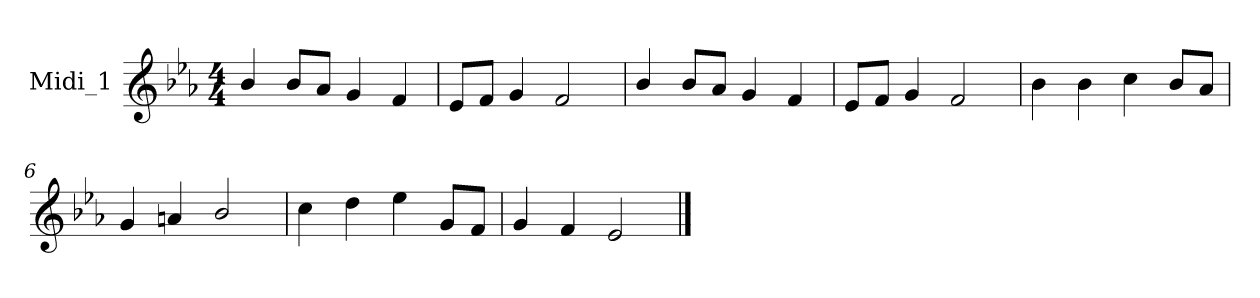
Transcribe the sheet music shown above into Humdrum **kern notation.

**kern
*part1
*staff1
*I"Midi_1
*clefG2
*k[b-e-a-]
*E-:
*M4/4
=1
4b-/
8b-L
8a-J
4g
4f
=2
8e-L
8fJ
4g
2f
=3
4b-/
8b-L
8a-J
4g
4f
=4
8e-L
8fJ
4g
2f
!!LO:LB:g=z
=5
4b-
4b-
4cc
8b-L
8a-J
=6
4g
4an
2b-/
=7
4cc
4dd
4ee-
8gL
8fJ
=8
4g
4f
2e-
==
*-
